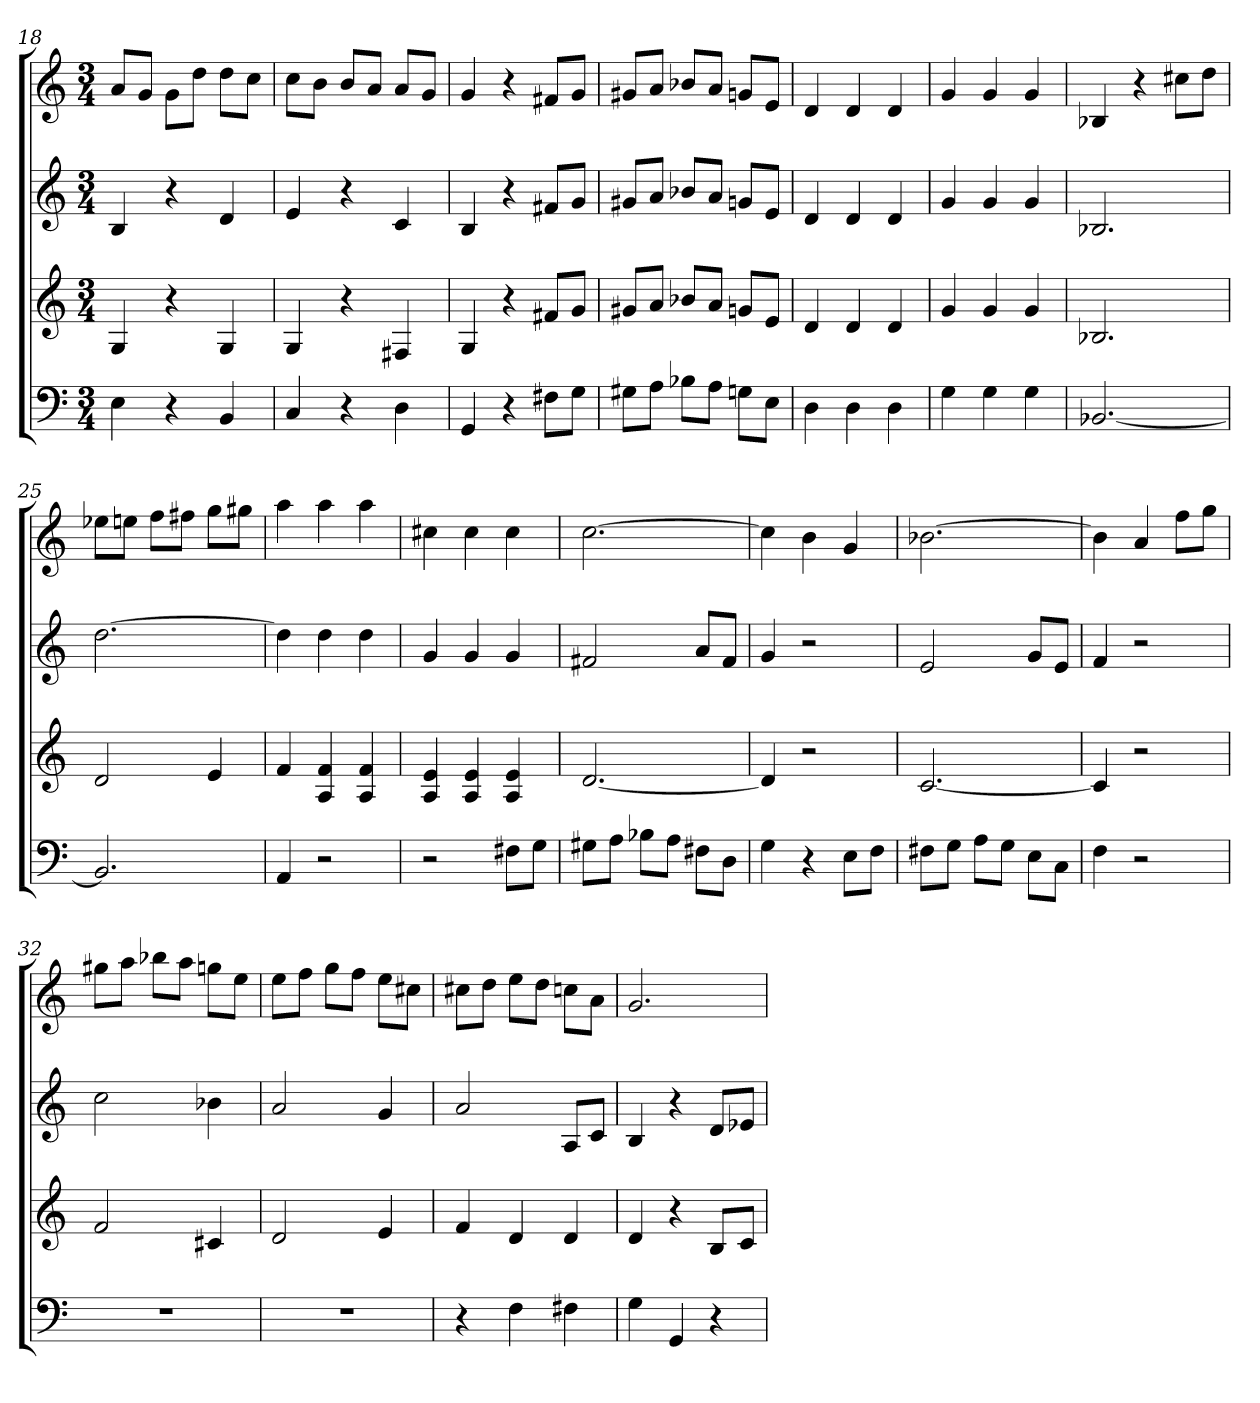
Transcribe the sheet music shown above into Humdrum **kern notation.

**kern	**kern	**kern	**kern
*part4	*part3	*part2	*part1
*staff4	*staff3	*staff2	*staff1
*k[]	*k[]	*k[]	*k[]
*C:	*C:	*C:	*C:
*M3/4	*M3/4	*M3/4	*M3/4
=18	=18	=18	=18
4E	4G	4B	8aL
.	.	.	8gJ
4r	4r	4r	8gL
.	.	.	8ddJ
4BB	4G	4d	8ddL
.	.	.	8ccJ
=19	=19	=19	=19
4C	4G	4e	8ccL
.	.	.	8bJ
4r	4r	4r	8bL
.	.	.	8aJ
4D	4F#X	4c	8aL
.	.	.	8gJ
=20	=20	=20	=20
4GG	4G	4B	4g
4r	4r	4r	4r
8F#XL	8f#XL	8f#XL	8f#XL
8GJ	8gJ	8gJ	8gJ
=21	=21	=21	=21
8G#XL	8g#XL	8g#XL	8g#XL
8AJ	8aJ	8aJ	8aJ
8B-XL	8b-XL	8b-XL	8b-XL
8AJ	8aJ	8aJ	8aJ
8GnL	8gnL	8gnL	8gnL
8EJ	8eJ	8eJ	8eJ
=22	=22	=22	=22
4D	4d	4d	4d
4D	4d	4d	4d
4D	4d	4d	4d
=23	=23	=23	=23
4G	4g	4g	4g
4G	4g	4g	4g
4G	4g	4g	4g
=24	=24	=24	=24
[2.BB-X	2.B-X	2.B-X	4B-X
.	.	.	4r
.	.	.	8cc#XL
.	.	.	8ddJ
=25	=25	=25	=25
2.BB-]	2d	[2.dd	8ee-XL
.	.	.	8eenJ
.	.	.	8ffL
.	.	.	8ff#XJ
.	4e	.	8ggL
.	.	.	8gg#XJ
=26	=26	=26	=26
4AA	4f	4dd]	4aa
2r	4A 4f	4dd	4aa
.	4A 4f	4dd	4aa
=27	=27	=27	=27
2r	4A 4e	4g	4cc#X
.	4A 4e	4g	4cc#
8F#XL	4A 4e	4g	4cc#
8GJ	.	.	.
=28	=28	=28	=28
8G#XL	[2.d	2f#X	[2.cc
8AJ	.	.	.
8B-XL	.	.	.
8AJ	.	.	.
8F#XL	.	8aL	.
8DJ	.	8f#J	.
=29	=29	=29	=29
4G	4d]	4g	4cc]
4r	2r	2r	4b
8EL	.	.	4g
8FJ	.	.	.
=30	=30	=30	=30
8F#XL	[2.c	2e	[2.b-X
8GJ	.	.	.
8AL	.	.	.
8GJ	.	.	.
8EL	.	8gL	.
8CJ	.	8eJ	.
=31	=31	=31	=31
4F	4c]	4f	4b-]
2r	2r	2r	4a
.	.	.	8ffL
.	.	.	8ggJ
=32	=32	=32	=32
2.r	2f	2cc	8gg#XL
.	.	.	8aaJ
.	.	.	8bb-XL
.	.	.	8aaJ
.	4c#X	4b-X	8ggnL
.	.	.	8eeJ
=33	=33	=33	=33
2.r	2d	2a	8eeL
.	.	.	8ffJ
.	.	.	8ggL
.	.	.	8ffJ
.	4e	4g	8eeL
.	.	.	8cc#XJ
=34	=34	=34	=34
4r	4f	2a	8cc#XL
.	.	.	8ddJ
4F	4d	.	8eeL
.	.	.	8ddJ
4F#X	4d	8AL	8ccnL
.	.	8cJ	8aJ
=35	=35	=35	=35
4G	4d	4B	2.g
4GG	4r	4r	.
4r	8BL	8dL	.
.	8cJ	8e-XJ	.
=	=	=	=
*-	*-	*-	*-
